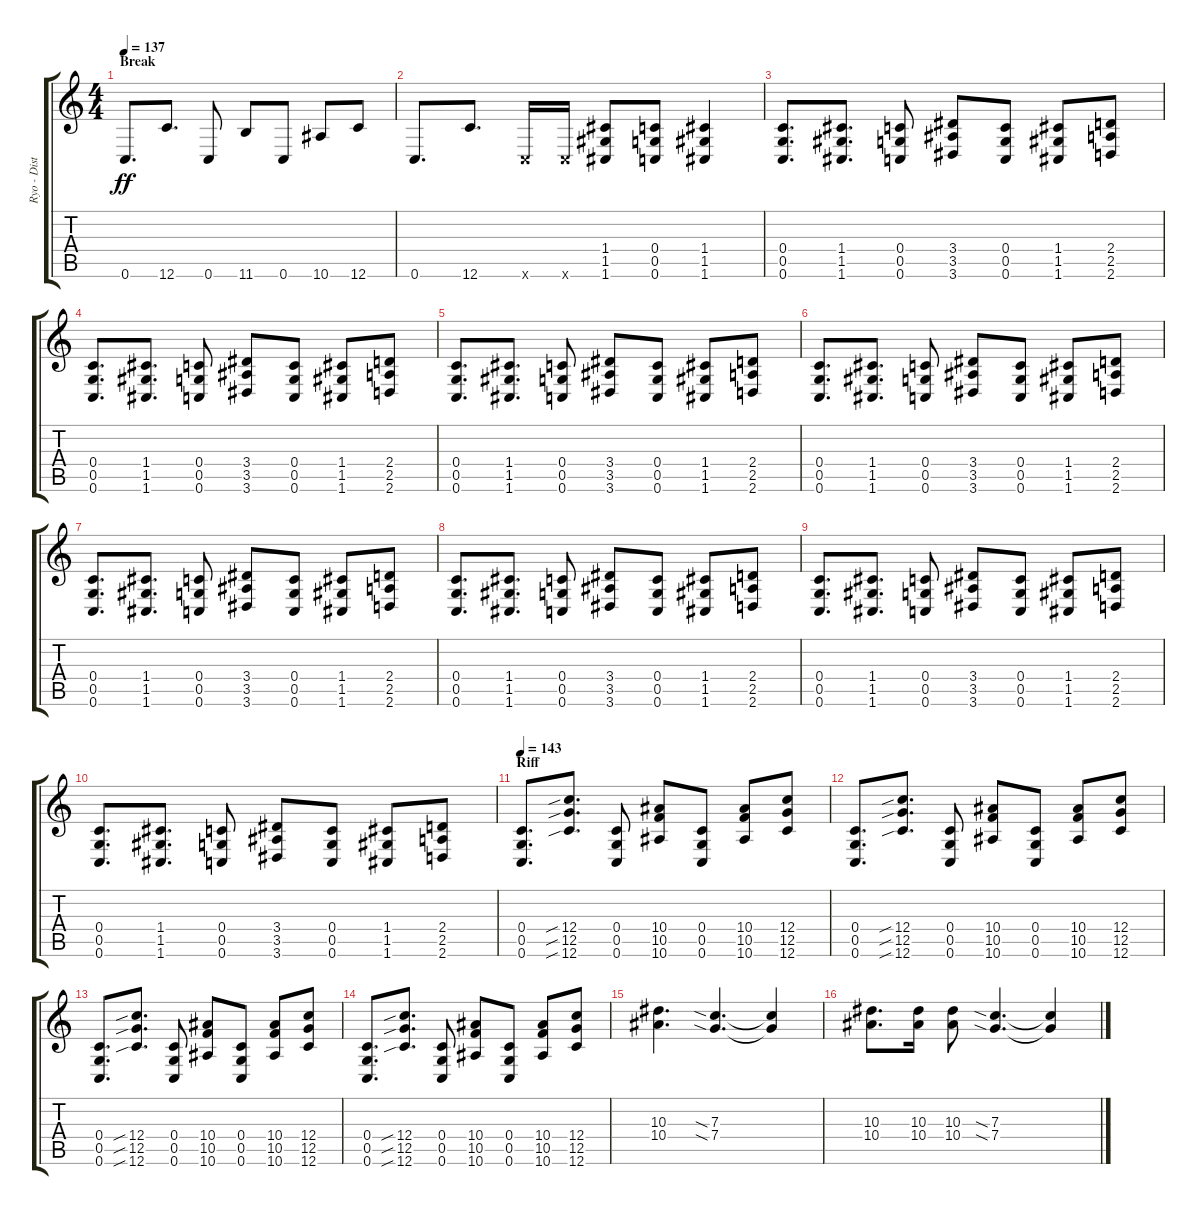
\track ("Ryo - Distortion Guitar" "Ryo - Dist") {instrument distortionguitar}
\staff {score tabs}
\tuning (D4 A3 F3 C3 G2 C2) {hide}
\ts (4 4)
\section ("" "Break")
\tempo 137
\clef g2
\ks c
0.6.8{d dy ff} 12.6.8{d} 0.6.8 11.6.8 0.6.8 10.6.8 12.6.8 |
0.6.8{d} 12.6.8{d} 0.6{x}.16 0.6{x}.16 (1.4 1.5 1.6).8 (0.4 0.5 0.6).8 (1.4 1.5 1.6).4 |
(0.4 0.5 0.6).8{d} (1.4 1.5 1.6).8{d} (0.4 0.5 0.6).8 (3.4 3.5 3.6).8 (0.4 0.5 0.6).8 (1.4 1.5 1.6).8 (2.4 2.5 2.6).8 |
(0.4 0.5 0.6).8{d} (1.4 1.5 1.6).8{d} (0.4 0.5 0.6).8 (3.4 3.5 3.6).8 (0.4 0.5 0.6).8 (1.4 1.5 1.6).8 (2.4 2.5 2.6).8 |
(0.4 0.5 0.6).8{d} (1.4 1.5 1.6).8{d} (0.4 0.5 0.6).8 (3.4 3.5 3.6).8 (0.4 0.5 0.6).8 (1.4 1.5 1.6).8 (2.4 2.5 2.6).8 |
(0.4 0.5 0.6).8{d} (1.4 1.5 1.6).8{d} (0.4 0.5 0.6).8 (3.4 3.5 3.6).8 (0.4 0.5 0.6).8 (1.4 1.5 1.6).8 (2.4 2.5 2.6).8 |
(0.4 0.5 0.6).8{d} (1.4 1.5 1.6).8{d} (0.4 0.5 0.6).8 (3.4 3.5 3.6).8 (0.4 0.5 0.6).8 (1.4 1.5 1.6).8 (2.4 2.5 2.6).8 |
(0.4 0.5 0.6).8{d} (1.4 1.5 1.6).8{d} (0.4 0.5 0.6).8 (3.4 3.5 3.6).8 (0.4 0.5 0.6).8 (1.4 1.5 1.6).8 (2.4 2.5 2.6).8 |
(0.4 0.5 0.6).8{d} (1.4 1.5 1.6).8{d} (0.4 0.5 0.6).8 (3.4 3.5 3.6).8 (0.4 0.5 0.6).8 (1.4 1.5 1.6).8 (2.4 2.5 2.6).8 |
(0.4 0.5 0.6).8{d} (1.4 1.5 1.6).8{d} (0.4 0.5 0.6).8 (3.4 3.5 3.6).8 (0.4 0.5 0.6).8 (1.4 1.5 1.6).8 (2.4 2.5 2.6).8 |
\section ("" "Riff")
\tempo 143
(0.4 0.5 0.6).8{d} (12.4{sib} 12.5{sib} 12.6{sib}).8{d} (0.4 0.5 0.6).8 (10.4 10.5 10.6).8 (0.4 0.5 0.6).8 (10.4 10.5 10.6).8 (12.4 12.5 12.6).8 |
(0.4 0.5 0.6).8{d} (12.4{sib} 12.5{sib} 12.6{sib}).8{d} (0.4 0.5 0.6).8 (10.4 10.5 10.6).8 (0.4 0.5 0.6).8 (10.4 10.5 10.6).8 (12.4 12.5 12.6).8 |
(0.4 0.5 0.6).8{d} (12.4{sib} 12.5{sib} 12.6{sib}).8{d} (0.4 0.5 0.6).8 (10.4 10.5 10.6).8 (0.4 0.5 0.6).8 (10.4 10.5 10.6).8 (12.4 12.5 12.6).8 |
(0.4 0.5 0.6).8{d} (12.4{sib} 12.5{sib} 12.6{sib}).8{d} (0.4 0.5 0.6).8 (10.4 10.5 10.6).8 (0.4 0.5 0.6).8 (10.4 10.5 10.6).8 (12.4 12.5 12.6).8 |
(10.3 10.4).4{d} (7.3{sia} 7.4{sia}).4{d} (7.3{t} 7.4{t}).4 |
(10.3 10.4).8{d} (10.3 10.4).16 (10.3 10.4).8 (7.3{sia} 7.4{sia}).4{d} (7.3{t} 7.4{t}).4
